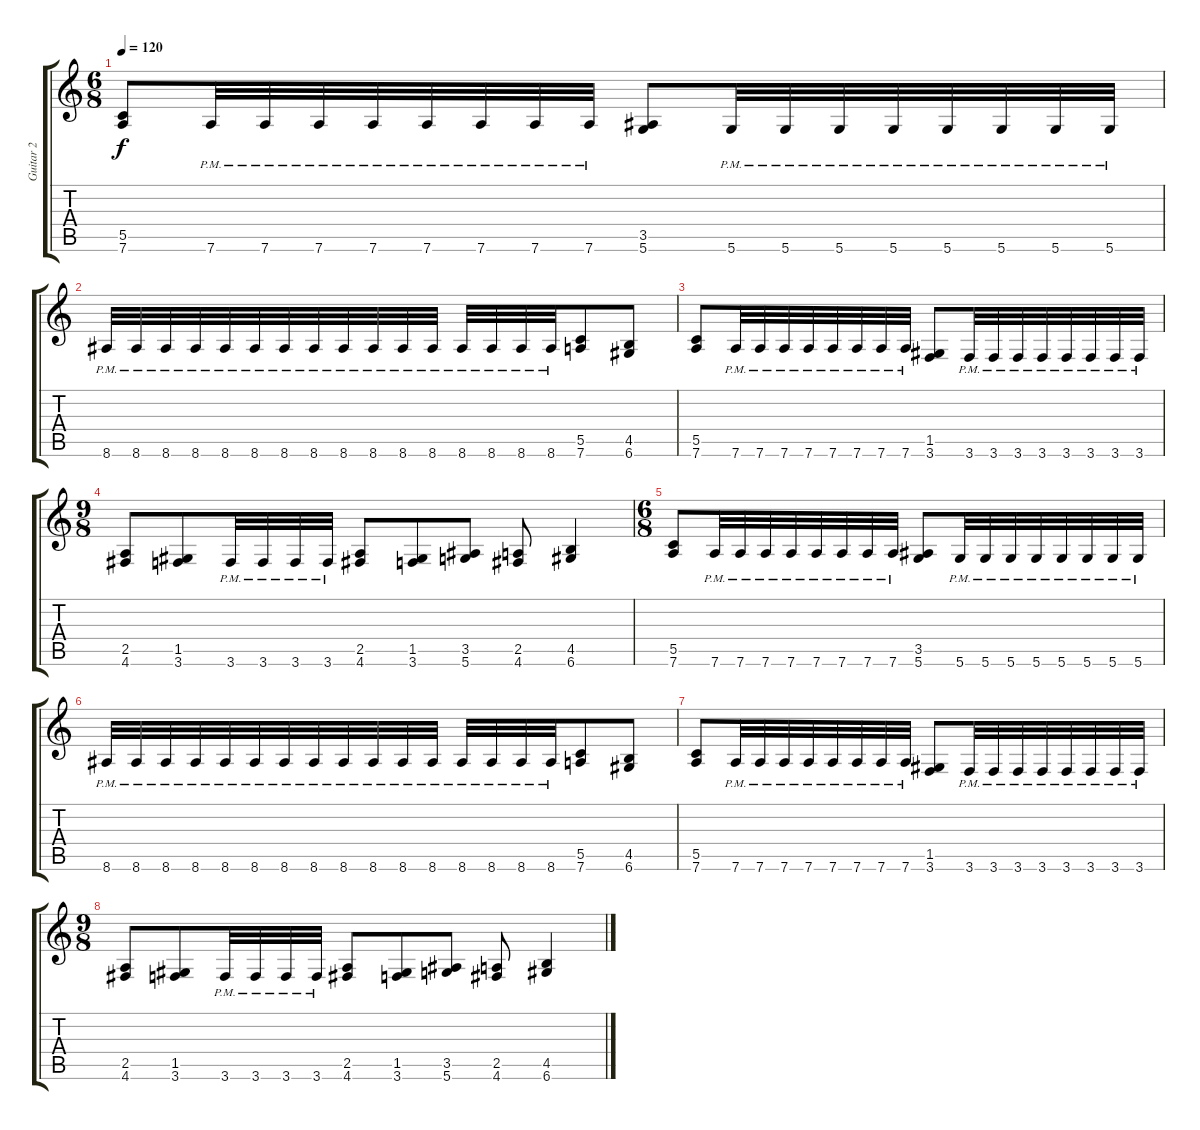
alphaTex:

\track ("Guitar 2" "Guitar 2") {instrument distortionguitar}
\staff {score tabs}
\tuning (D4 A3 F3 C3 G2 D2) {hide}
\ts (6 8)
\tempo 120
\clef g2
\ks c
(5.5 7.6).8{dy f} 7.6{pm}.32 7.6{pm}.32 7.6{pm}.32 7.6{pm}.32 7.6{pm}.32 7.6{pm}.32 7.6{pm}.32 7.6{pm}.32 (3.5 5.6).8 5.6{pm}.32 5.6{pm}.32 5.6{pm}.32 5.6{pm}.32 5.6{pm}.32 5.6{pm}.32 5.6{pm}.32 5.6{pm}.32 |
8.6{pm}.32 8.6{pm}.32 8.6{pm}.32 8.6{pm}.32 8.6{pm}.32 8.6{pm}.32 8.6{pm}.32 8.6{pm}.32 8.6{pm}.32 8.6{pm}.32 8.6{pm}.32 8.6{pm}.32 8.6{pm}.32 8.6{pm}.32 8.6{pm}.32 8.6{pm}.32 (5.5 7.6).8 (4.5 6.6).8 |
(5.5 7.6).8 7.6{pm}.32 7.6{pm}.32 7.6{pm}.32 7.6{pm}.32 7.6{pm}.32 7.6{pm}.32 7.6{pm}.32 7.6{pm}.32 (1.5 3.6).8 3.6{pm}.32 3.6{pm}.32 3.6{pm}.32 3.6{pm}.32 3.6{pm}.32 3.6{pm}.32 3.6{pm}.32 3.6{pm}.32 |
\ts (9 8)
(2.5 4.6).8 (1.5 3.6).8 3.6{pm}.32 3.6{pm}.32 3.6{pm}.32 3.6{pm}.32 (2.5 4.6).8 (1.5 3.6).8 (3.5 5.6).8 (2.5 4.6).8 (4.5 6.6).4 |
\ts (6 8)
(5.5 7.6).8 7.6{pm}.32 7.6{pm}.32 7.6{pm}.32 7.6{pm}.32 7.6{pm}.32 7.6{pm}.32 7.6{pm}.32 7.6{pm}.32 (3.5 5.6).8 5.6{pm}.32 5.6{pm}.32 5.6{pm}.32 5.6{pm}.32 5.6{pm}.32 5.6{pm}.32 5.6{pm}.32 5.6{pm}.32 |
8.6{pm}.32 8.6{pm}.32 8.6{pm}.32 8.6{pm}.32 8.6{pm}.32 8.6{pm}.32 8.6{pm}.32 8.6{pm}.32 8.6{pm}.32 8.6{pm}.32 8.6{pm}.32 8.6{pm}.32 8.6{pm}.32 8.6{pm}.32 8.6{pm}.32 8.6{pm}.32 (5.5 7.6).8 (4.5 6.6).8 |
(5.5 7.6).8 7.6{pm}.32 7.6{pm}.32 7.6{pm}.32 7.6{pm}.32 7.6{pm}.32 7.6{pm}.32 7.6{pm}.32 7.6{pm}.32 (1.5 3.6).8 3.6{pm}.32 3.6{pm}.32 3.6{pm}.32 3.6{pm}.32 3.6{pm}.32 3.6{pm}.32 3.6{pm}.32 3.6{pm}.32 |
\ts (9 8)
(2.5 4.6).8 (1.5 3.6).8 3.6{pm}.32 3.6{pm}.32 3.6{pm}.32 3.6{pm}.32 (2.5 4.6).8 (1.5 3.6).8 (3.5 5.6).8 (2.5 4.6).8 (4.5 6.6).4
